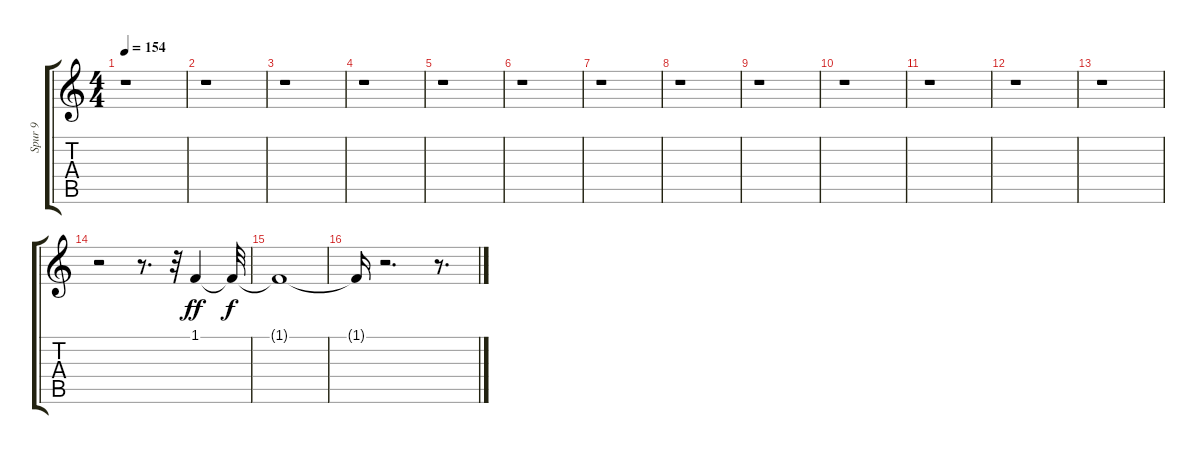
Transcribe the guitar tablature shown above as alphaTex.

\track ("Spur 9" "Spur 9") {instrument acousticgrandpiano}
\staff {score tabs}
\tuning (E4 B3 G3 D3 A2 E2) {hide}
\ts (4 4)
\tempo 154
\clef g2
\ks c
r.1{dy f} |
r.1 |
r.1 |
r.1 |
r.1 |
r.1 |
r.1 |
r.1 |
r.1 |
r.1 |
r.1 |
r.1 |
r.1 |
r.2 r.8{d} r.32 1.1.4{dy ff} 1.1{t}.32{dy f} |
1.1{t}.1 |
1.1{t}.16 r.2{d} r.8{d}
